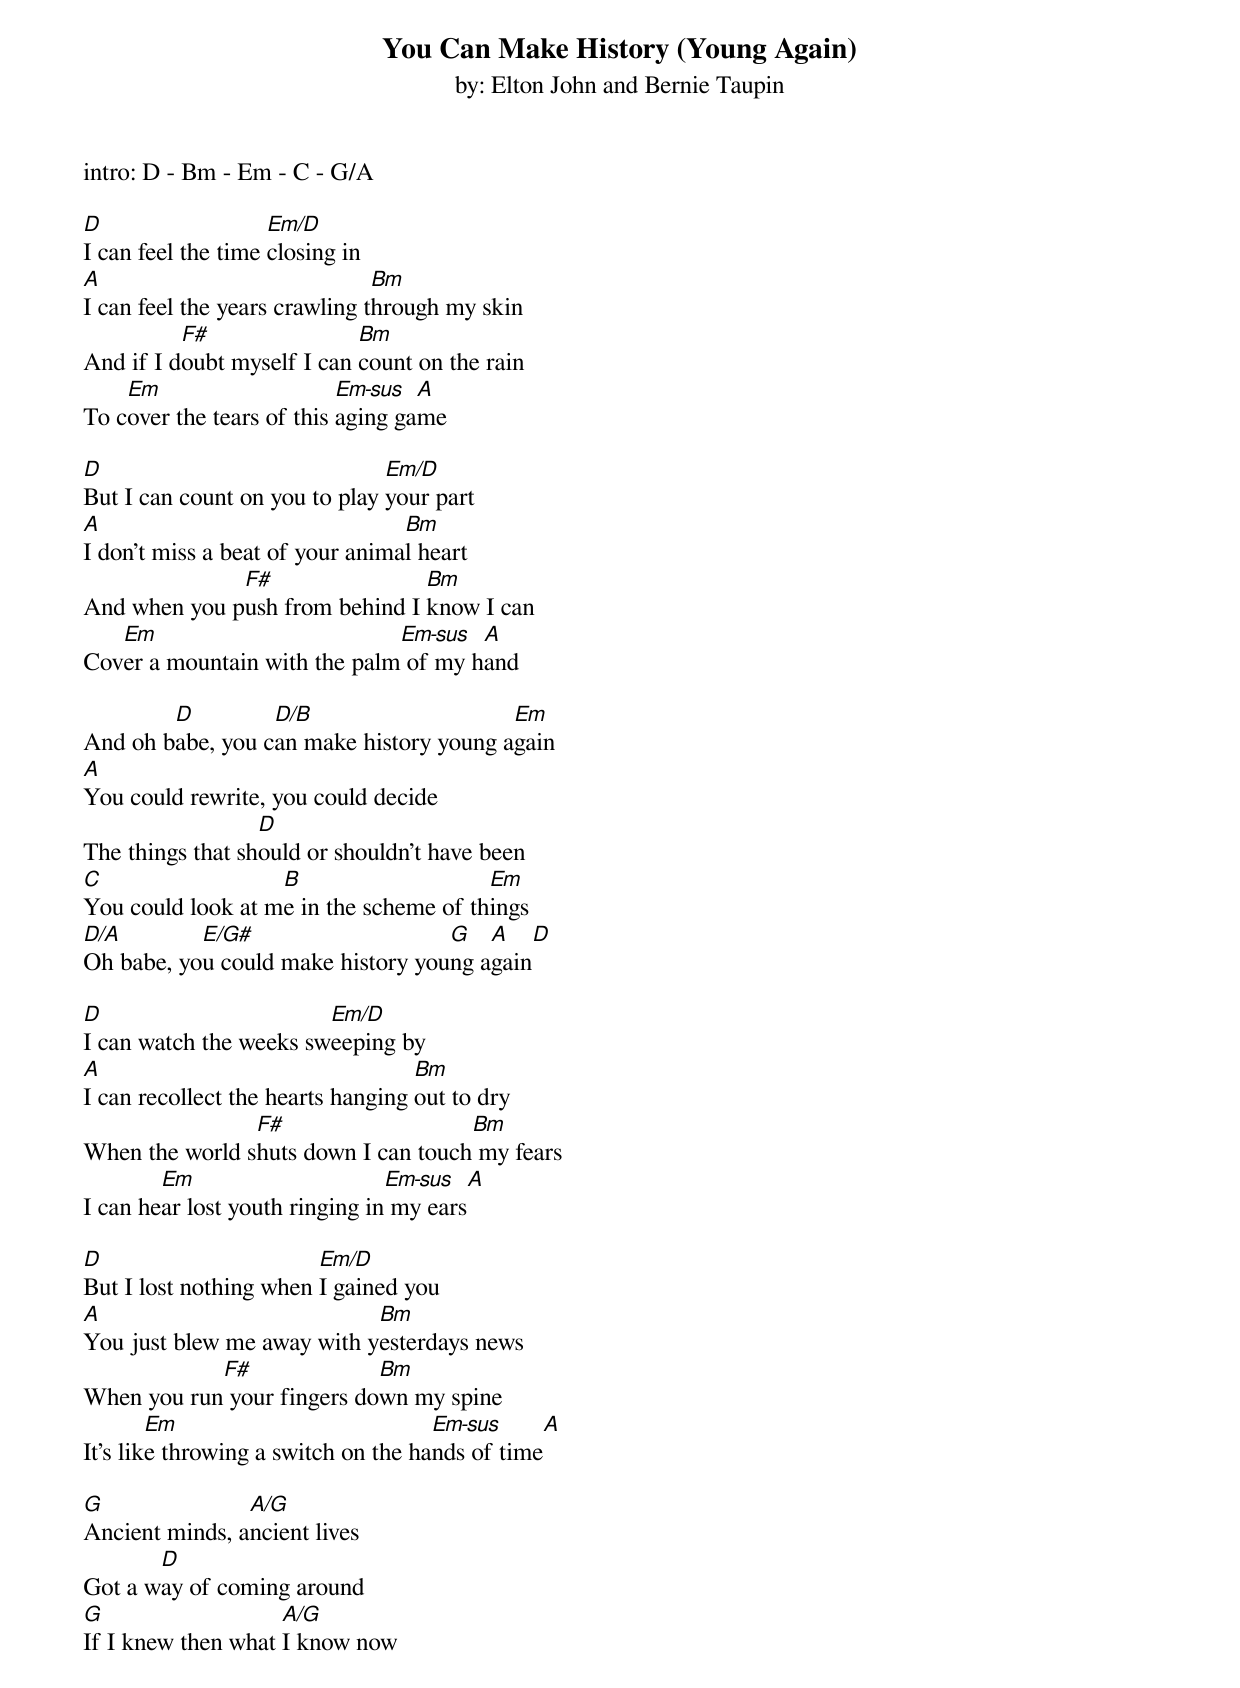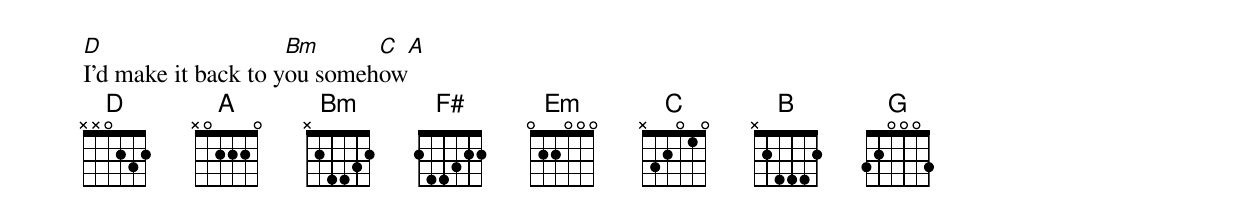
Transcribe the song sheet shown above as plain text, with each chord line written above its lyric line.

You Can Make History (Young Again)
by: Elton John and Bernie Taupin

intro: D - Bm - Em - C - G/A

D                   Em/D
I can feel the time closing in
A                              Bm
I can feel the years crawling through my skin
          F#                Bm
And if I doubt myself I can count on the rain
    Em                     Em-sus  A
To cover the tears of this aging game

D                              Em/D
But I can count on you to play your part
A                                Bm
I don't miss a beat of your animal heart
              F#                Bm
And when you push from behind I know I can
   Em                         Em-sus  A
Cover a mountain with the palm of my hand

        D	  D/B	                 Em
And oh babe, you can make history young again
A
You could rewrite, you could decide
                  D
The things that should or shouldn't have been
C                  B                    Em
You could look at me in the scheme of things
D/A	   E/G#                    G   A   D
Oh babe, you could make history young again

D                       Em/D
I can watch the weeks sweeping by
A                                  Bm
I can recollect the hearts hanging out to dry
		F#                   Bm
When the world shuts down I can touch my fears
	Em                      Em-sus   A
I can hear lost youth ringing in my ears

D                       Em/D
But I lost nothing when I gained you
A                           Bm
You just blew me away with yesterdays news
            F#              Bm
When you run your fingers down my spine
	Em                           Em-sus     A
It's like throwing a switch on the hands of time

G               A/G
Ancient minds, ancient lives
       D
Got a way of coming around
G                   A/G
If I knew then what I know now
D                    Bm      C   A
I'd make it back to you somehow
